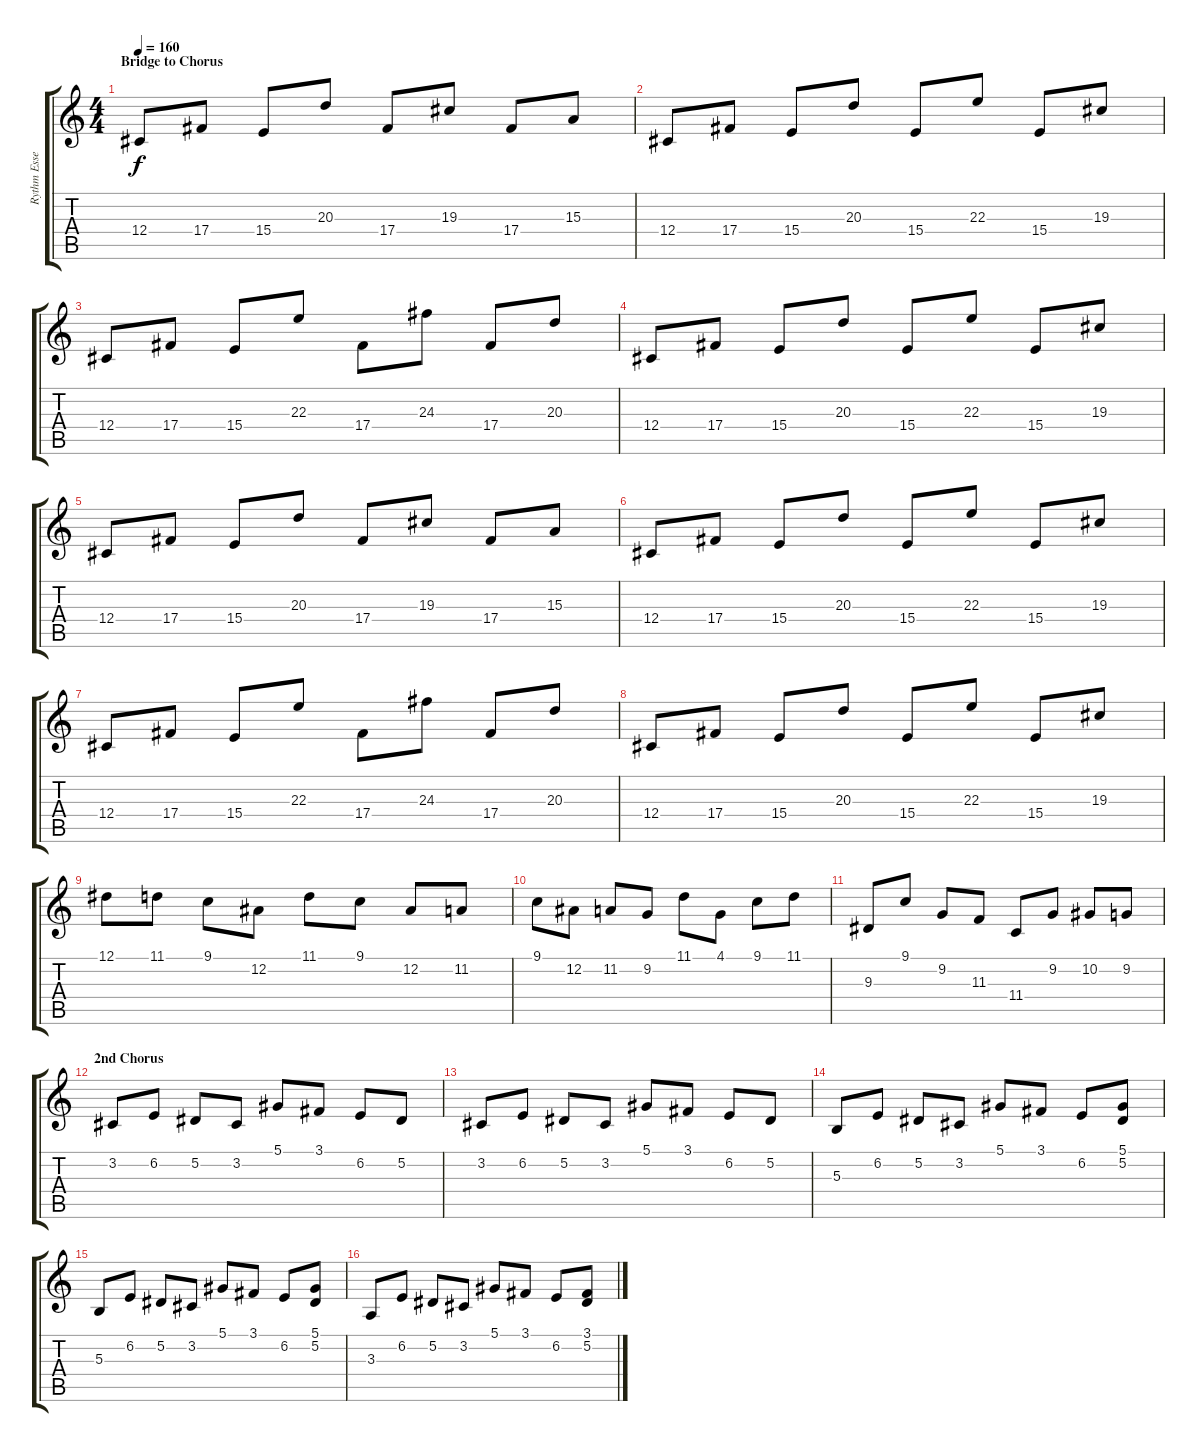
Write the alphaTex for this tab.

\track ("Rythm Essemble (Everton Andrade)" "Rythm Esse") {instrument stringensemble1}
\staff {score tabs}
\tuning (Eb4 Bb3 Gb3 Db3 Ab2 Eb2) {hide}
\ts (4 4)
\section ("" "Bridge to Chorus")
\tempo 160
\clef g2
\ks c
12.4.8{dy f} 17.4.8 15.4.8 20.3.8 17.4.8 19.3.8 17.4.8 15.3.8 |
12.4.8 17.4.8 15.4.8 20.3.8 15.4.8 22.3.8 15.4.8 19.3.8 |
12.4.8 17.4.8 15.4.8 22.3.8 17.4.8 24.3.8 17.4.8 20.3.8 |
12.4.8 17.4.8 15.4.8 20.3.8 15.4.8 22.3.8 15.4.8 19.3.8 |
12.4.8 17.4.8 15.4.8 20.3.8 17.4.8 19.3.8 17.4.8 15.3.8 |
12.4.8 17.4.8 15.4.8 20.3.8 15.4.8 22.3.8 15.4.8 19.3.8 |
12.4.8 17.4.8 15.4.8 22.3.8 17.4.8 24.3.8 17.4.8 20.3.8 |
12.4.8 17.4.8 15.4.8 20.3.8 15.4.8 22.3.8 15.4.8 19.3.8 |
12.1.8 11.1.8 9.1.8 12.2.8 11.1.8 9.1.8 12.2.8 11.2.8 |
9.1.8 12.2.8 11.2.8 9.2.8 11.1.8 4.1.8 9.1.8 11.1.8 |
9.3.8 9.1.8 9.2.8 11.3.8 11.4.8 9.2.8 10.2.8 9.2.8 |
\section ("" "2nd Chorus")
3.2.8 6.2.8 5.2.8 3.2.8 5.1.8 3.1.8 6.2.8 5.2.8 |
3.2.8 6.2.8 5.2.8 3.2.8 5.1.8 3.1.8 6.2.8 5.2.8 |
5.3.8 6.2.8 5.2.8 3.2.8 5.1.8 3.1.8 6.2.8 (5.1 5.2).8 |
5.3.8 6.2.8 5.2.8 3.2.8 5.1.8 3.1.8 6.2.8 (5.1 5.2).8 |
3.3.8 6.2.8 5.2.8 3.2.8 5.1.8 3.1.8 6.2.8 (3.1 5.2).8
